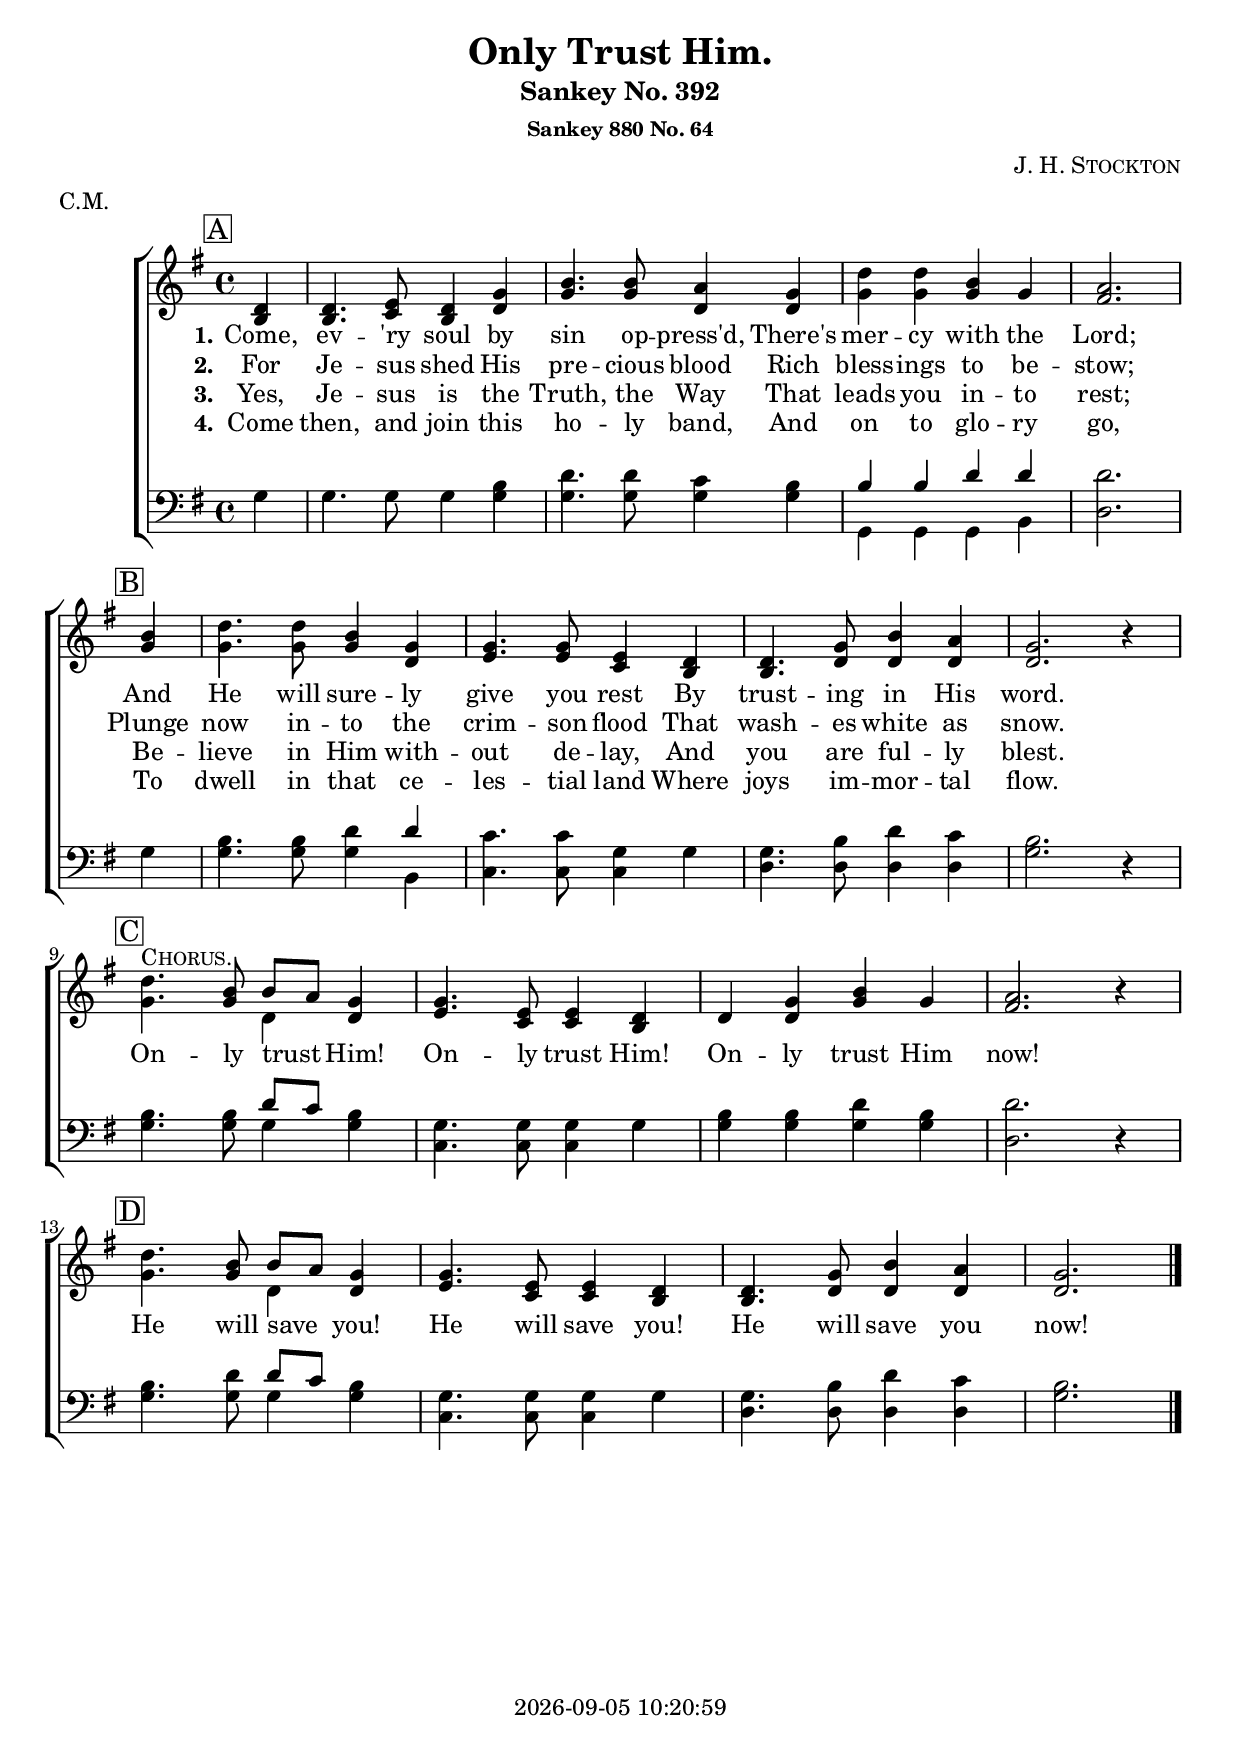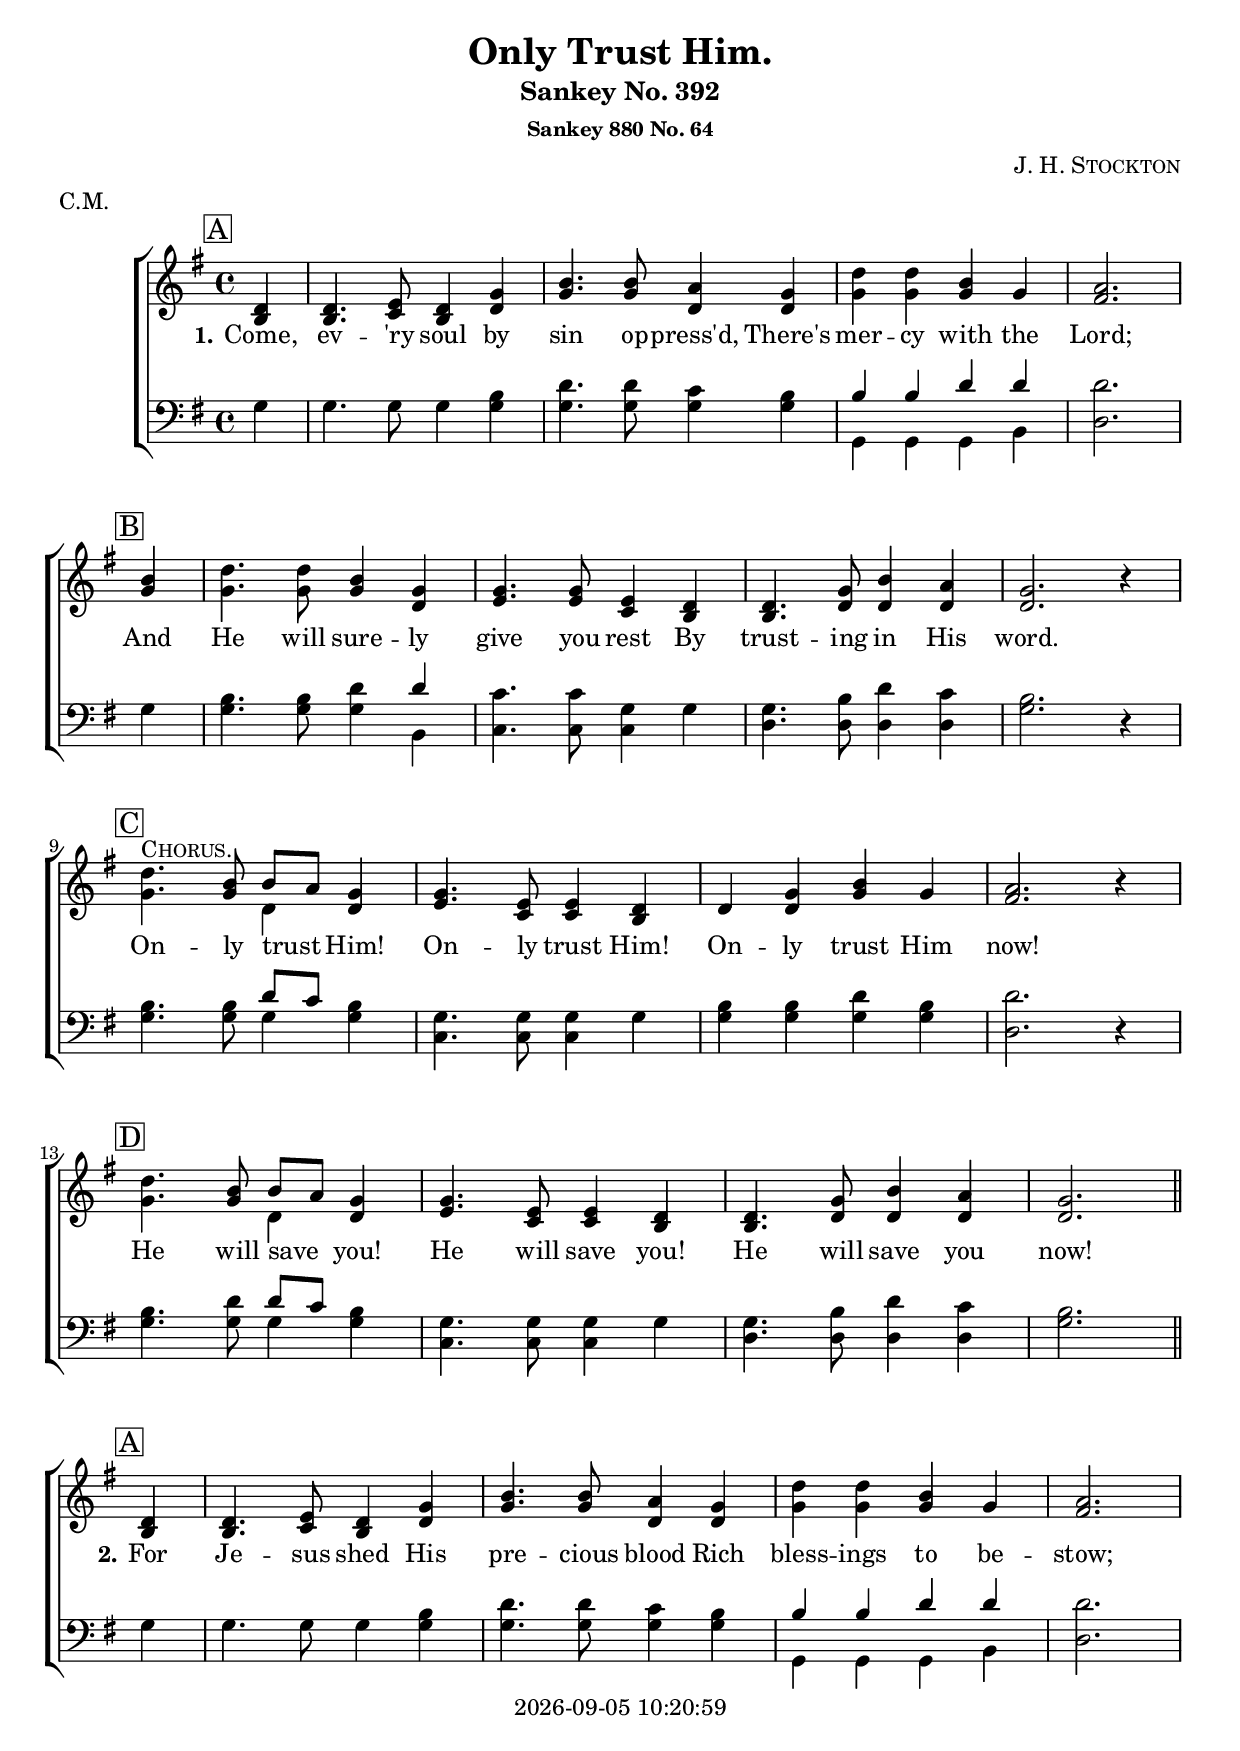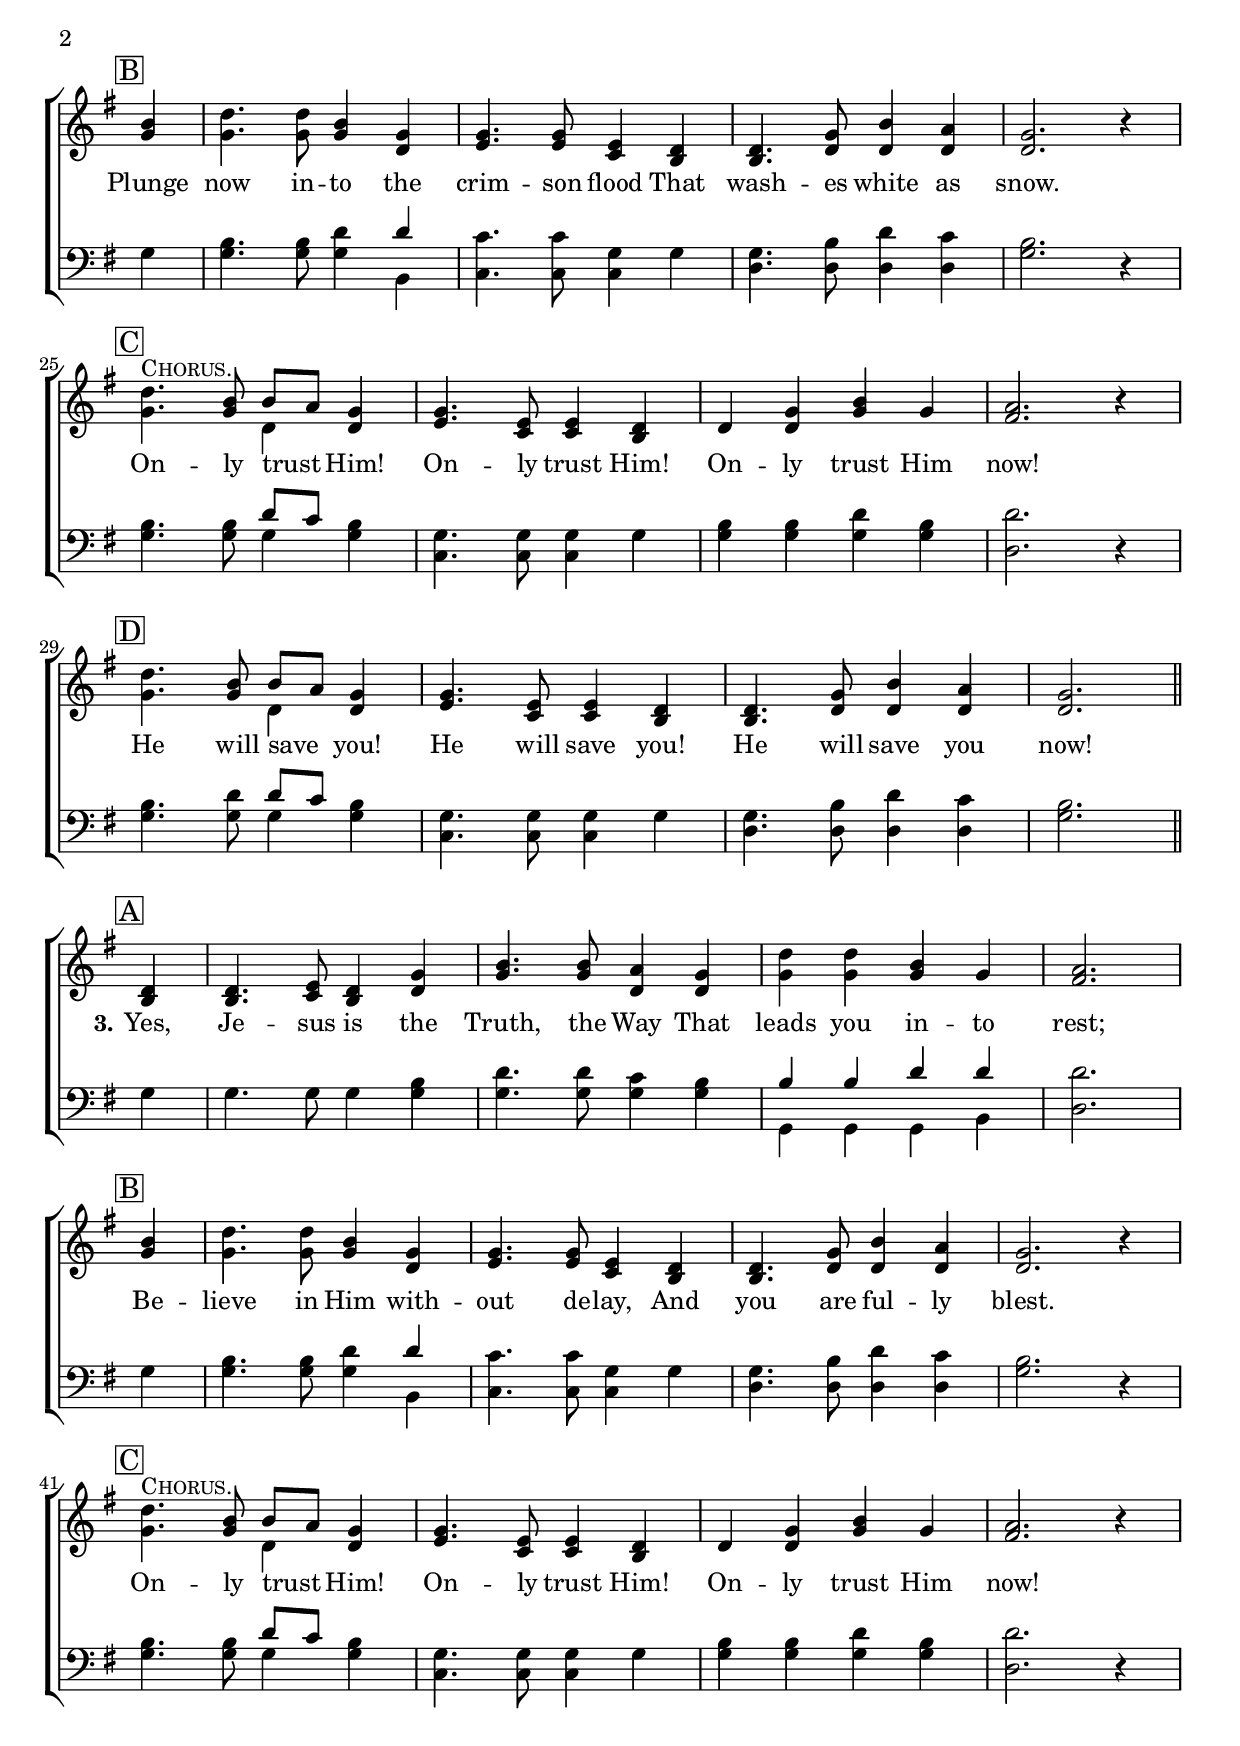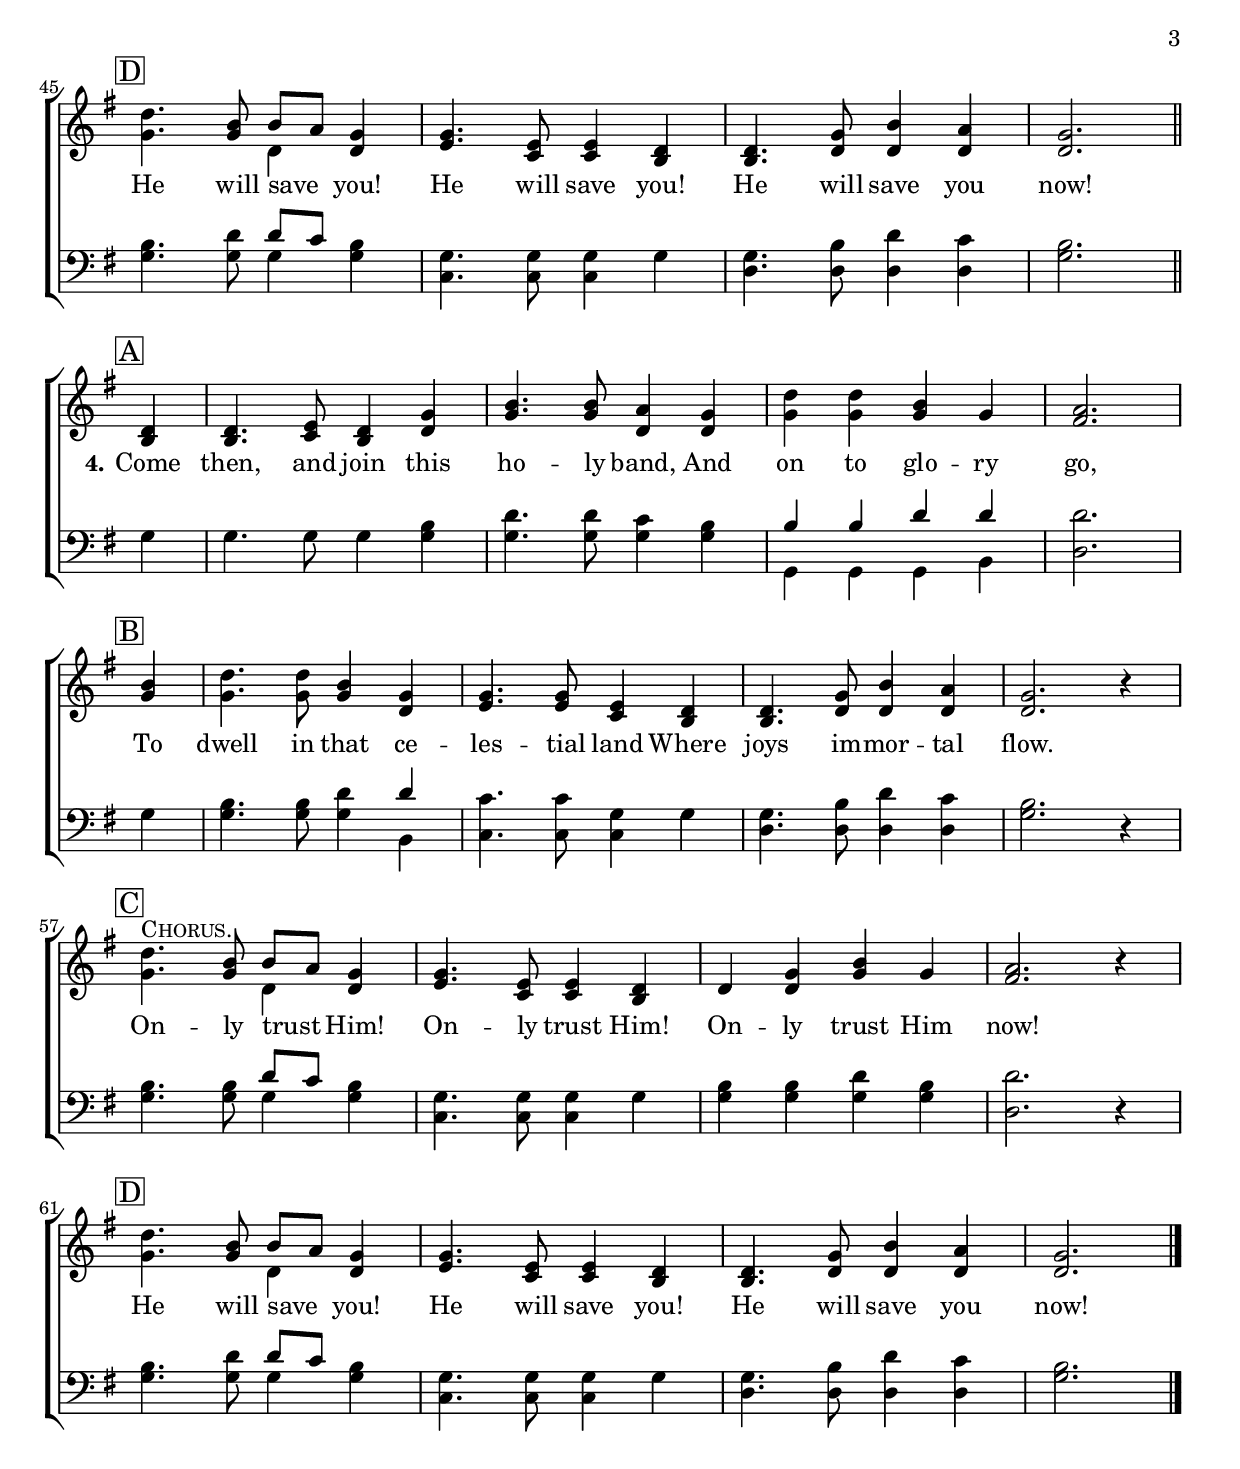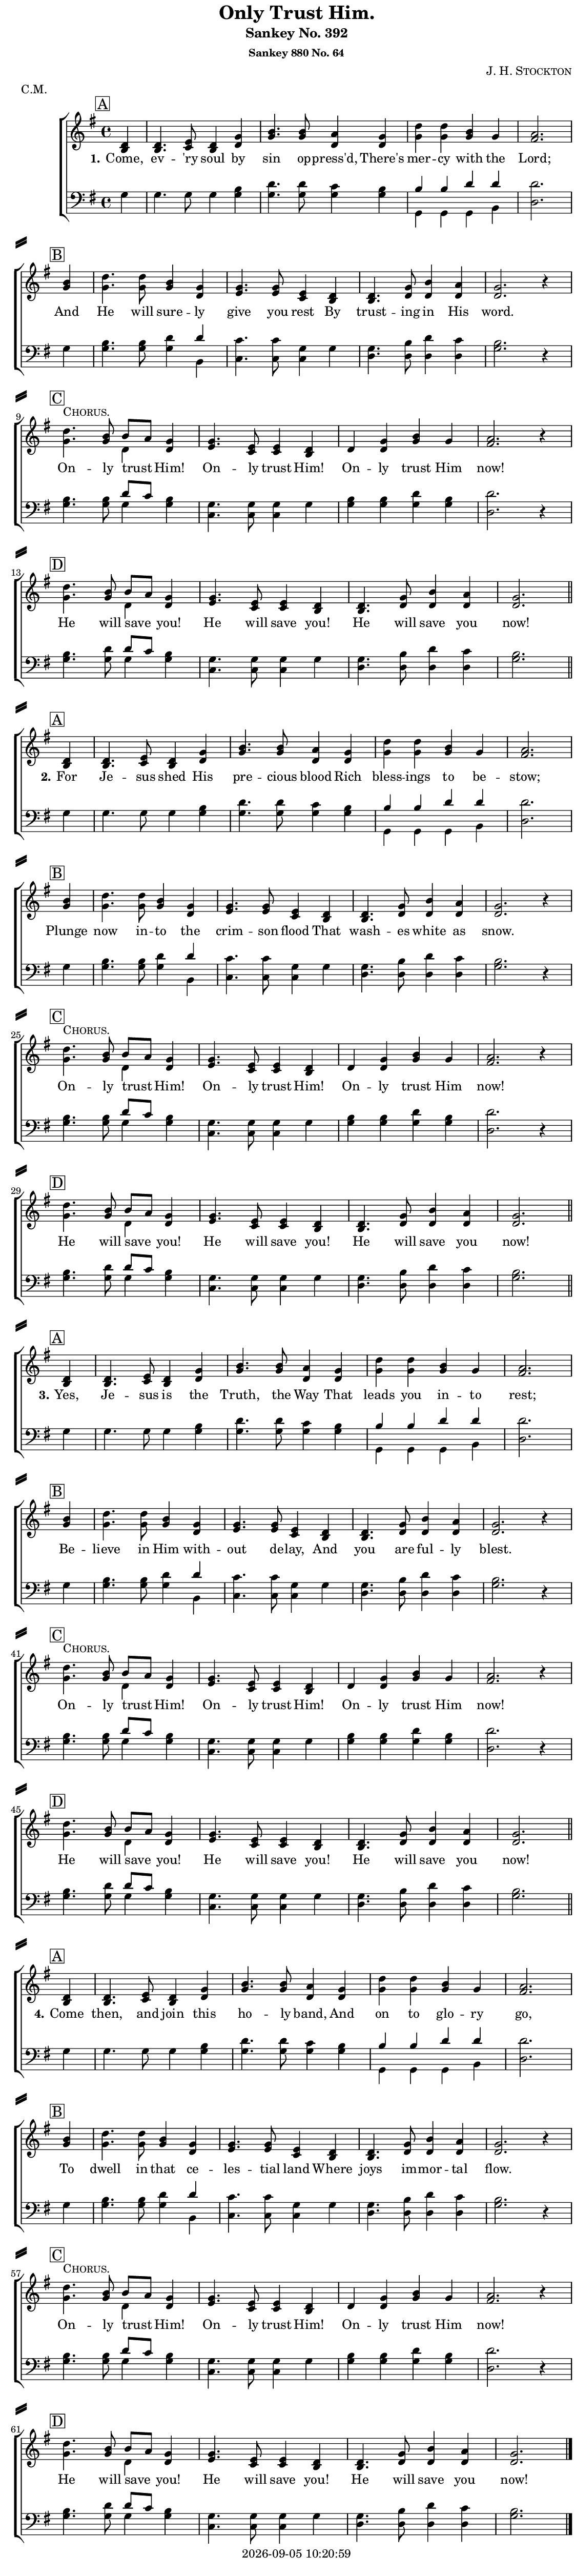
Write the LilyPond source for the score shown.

\version "2.22.1"

\include "articulate.ly"

today = #(strftime "%Y-%m-%d %H:%M:%S" (localtime (current-time)))

\header {
% centered at top
%  dedication  = "dedication"
  title       = "Only Trust Him."
  subtitle    = "Sankey No. 392"
  subsubtitle = "Sankey 880 No. 64"
%  instrument  = "instrument"
  
% arrangement of following lines:
%
%  poet    composer
%  meter   arranger
%  piece       opus

  composer    = \markup\smallCaps "J. H. Stockton"
%  arranger    = "arranger"
%  opus        = "opus"

%  poet        = \markup\smallCaps ""
  meter       = \markup\smallCaps "C.M."
%  piece       = \markup\smallCaps "piece"

% centered at bottom
% tagline     = "tagline" % default lilypond version
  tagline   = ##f
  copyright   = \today
}

% #(set-global-staff-size 16)

global = {
  \key g \major
  \time 4/4
  \partial 4
}

RehearsalTrack = {
% \set Score.currentBarNumber = #5
  \mark \markup { \box "A" } s4 s1*3 s2.
  \mark \markup { \box "B" } s4 s1*4
  \mark \markup { \box "C" }    s1*4
  \mark \markup { \box "D" }    s1*3 s2.
}

TempoTrack = {
  \set Score.tempoHideNote = ##t
  \tempo 4=120
}

nl = { \bar "||" \break }

soprano = \relative {
  \autoBeamOff
  d'4
  d4. e8 d4 g
  b4. 8 a4 g
  d'4 4 b g
  a2. \bar "|" \break b4
  d4. 8 b4 g % B
  g4. 8 e4 d
  d4. g8 b4 a
  g2. r4 \break
  d'4.^\markup\smallCaps Chorus. b8 b[a] g4 % C
  g4. e8 4 d
  d4 g b g
  a2. r4
  d4. b8 8[a] g4 % D
  g4. e8 4 d
  d4. g8 b4 a
  g2.
}

alto = \relative {
  \autoBeamOff
  b4
  b4. c8 b4 d
  g4. 8 d4 4
  g4 4 4 4
  fis2. g4
  g4. 8 4 d % B
  e4. 8 c4 b
  b4. d8 4 4
  d2. r4
  g4. 8 d4 4 % C
  e4. c8 4 b
  d4 4 g g
  fis2. r4
  g4. 8 d4 4 % D
  e4. c8 4 b
  b4. d8 4 4
  d2.
}

tenor = \relative {
  \autoBeamOff
  g4
  g4. 8 4 b
  d4. 8 c4 b
  b4 4 d d
  d2. g,4
  b4. 8 d4 4 % B
  c4. 8 g4 4
  g4. b8 d4 c
  b2. r4
  b4. 8 d[c] b4 % C
  g4. 8 4 4
  b4 4 d b
  d2. r4
  b4. d8 d[c] b4 % D
  g4. 8 4 4
  g4. b8 d4 c
  b2.
}

bass = \relative {
  \autoBeamOff
  g4
  g4. 8 4 4
  g4. 8 4 4
  g,4 4 4 b
  d2. g4
  g4. 8 4 b, % B
  c4. 8 4 g'
  d4. 8 4 4
  g2. r4
  g4. 8 4 4
  c,4. 8 4 g'
  g4 4 4 4
  d2. r4
  g4. 8 4 4 % D
  c,4. 8 4 g'
  d4. 8 4 4
  g2.
}

nom  = {   \set ignoreMelismata = ##t }
yesm = { \unset ignoreMelismata       }

chorus = \lyricmode {
  On -- ly trust Him!
  On -- ly trust Him!
  On -- ly trust Him now!
  He will save you!
  He will save you!
  He will save you now!
}

chorusMen = \lyricmode {
}

verses = 4

wordsOne = \lyricmode {
  \set stanza = "1."
  Come, ev -- 'ry soul by sin op -- press'd,
  There's mer -- cy with the Lord;
  And He will sure -- ly give you rest
  By trust -- ing in His word.
}
  
wordsTwo = \lyricmode {
  \set stanza = "2."
  For Je -- sus shed His pre -- cious blood
  Rich bless -- ings to be -- stow;
  Plunge now in -- to the crim -- son flood
  That wash -- es white as snow.
}
  
wordsThree = \lyricmode {
  \set stanza = "3."
  Yes, Je -- sus is the Truth, the Way
  That leads you in -- to rest;
  Be -- lieve in Him with -- out de -- lay,
  And you are ful -- ly blest.
}
  
wordsFour = \lyricmode {
  \set stanza = "4."
  Come then, and join this ho -- ly band,
  And on to glo -- ry go,
  To dwell in that ce -- les -- tial land
  Where joys im -- mor -- tal flow.
}
  
wordsMidi = \lyricmode {
  \set stanza = "1."
  "Come, " ev "'ry " "soul " "by " "sin " op "press'd, "
  "\nThere's " mer "cy " "with " "the " "Lord; "
  "\nAnd " "He " "will " sure "ly " "give " "you " "rest "
  "\nBy " trust "ing " "in " "His " "word. "
  "\nOn" "ly " "trust " "Him! "
  "\nOn" "ly " "trust " "Him! "
  "\nOn" "ly " "trust " "Him " "now! "
  "\nHe " "will " "save " "you! "
  "\nHe " "will " "save " "you! "
  "\nHe " "will " "save " "you " "now! "

  \set stanza = "2."
  "\nFor " Je "sus " "shed " "His " pre "cious " "blood "
  "\nRich " bless "ings " "to " be "stow; "
  "\nPlunge " "now " in "to " "the " crim "son " "flood "
  "\nThat " wash "es " "white " "as " "snow. "
  "\nOn" "ly " "trust " "Him! "
  "\nOn" "ly " "trust " "Him! "
  "\nOn" "ly " "trust " "Him " "now! "
  "\nHe " "will " "save " "you! "
  "\nHe " "will " "save " "you! "
  "\nHe " "will " "save " "you " "now! "

  \set stanza = "3."
  "\nYes, " Je "sus " "is " "the " "Truth, " "the " "Way "
  "\nThat " "leads " "you " in "to " "rest; "
  "\nBe" "lieve " "in " "Him " with "out " de "lay, "
  "\nAnd " "you " "are " ful "ly " "blest. "
  "\nOn" "ly " "trust " "Him! "
  "\nOn" "ly " "trust " "Him! "
  "\nOn" "ly " "trust " "Him " "now! "
  "\nHe " "will " "save " "you! "
  "\nHe " "will " "save " "you! "
  "\nHe " "will " "save " "you " "now! "

  \set stanza = "4."
  "\nCome " "then, " "and " "join " "this " ho "ly " "band, "
  "\nAnd " "on " "to " glo "ry " "go, "
  "\nTo " "dwell " "in " "that " ce les "tial " "land "
  "\nWhere " "joys " im mor "tal " "flow. "
  "\nOn" "ly " "trust " "Him! "
  "\nOn" "ly " "trust " "Him! "
  "\nOn" "ly " "trust " "Him " "now! "
  "\nHe " "will " "save " "you! "
  "\nHe " "will " "save " "you! "
  "\nHe " "will " "save " "you " "now! "
}

wordsMidiMen = \lyricmode {
}

\book {
  \bookOutputSuffix "midi"
  \score {
%    \articulate
        \new ChoirStaff <<
                                % Soprano staff
          \new Staff = soprano
          <<
            \new Voice { \repeat unfold \verses \TempoTrack     }
            \new Voice { \global \repeat unfold \verses \soprano \bar "|." }
            \addlyrics \wordsMidi
          >>
                                % Alto staff
          \new Staff = alto
          <<
            \new Voice { \global \repeat unfold \verses { \alto \nl } \bar "|." }
          >>
                                % Tenor staff
          \new Staff = tenor
          <<
            \clef "treble_8"
            \new Voice { \global \repeat unfold \verses \tenor }
            \addlyrics \wordsMidiMen
          >>
                                % Bass staff
          \new Staff = bass
          <<
            \clef "bass"
            \new Voice { \global \repeat unfold \verses \bass }
          >>
        >>
    \midi {}
  }
}

\book {
  \bookOutputSuffix "repeat"
  \score {
        \new ChoirStaff <<
                                  % Joint soprano/alto staff
          \new Staff = women \with { printPartCombineTexts = ##f }
          <<
            \new Voice \RehearsalTrack
            \new Voice \TempoTrack
            \new NullVoice = "aligner" \soprano
            \new Voice \partCombine { \global \soprano \bar "|." } { \global \alto }
            \new Lyrics \lyricsto "aligner" { \wordsOne \chorus }
            \new Lyrics \lyricsto "aligner"   \wordsTwo
            \new Lyrics \lyricsto "aligner"   \wordsThree
            \new Lyrics \lyricsto "aligner"   \wordsFour
          >>
                                  % Joint tenor/bass staff
          \new Staff = men \with { printPartCombineTexts = ##f }
          <<
            \clef "bass"
            \new Voice \partCombine { \global \tenor } { \global \bass }
            \new NullVoice = alignerT { \tenor }
          >>
          \new Lyrics \with {alignAboveContext = men} \lyricsto alignerT \chorusMen
        >>
    \layout {
      indent = 1.5\cm
      \pointAndClickOff
      \context {
        \Staff \RemoveAllEmptyStaves
      }
    }
  }
}

\book {
  \bookOutputSuffix "single"
  \score {
        \new ChoirStaff <<
                                  % Joint soprano/alto staff
          \new Staff = women \with { printPartCombineTexts = ##f }
          <<
            \new Voice { \repeat unfold \verses \RehearsalTrack }
            \new Voice { \repeat unfold \verses \TempoTrack }
            \new NullVoice = "aligner" { \repeat unfold \verses \soprano }
            \new Voice \partCombine { \global \repeat unfold \verses \soprano \bar "|." }
                                    { \global \repeat unfold \verses { \alto \nl } \bar "|." }
            \new Lyrics \lyricsto "aligner" { \wordsOne   \chorus
                                              \wordsTwo   \chorus
                                              \wordsThree \chorus
                                              \wordsFour  \chorus
                                            }
          >>
                                  % Joint tenor/bass staff
          \new Staff = men \with { printPartCombineTexts = ##f }
          <<
            \clef "bass"
            \new Voice \partCombine { \global \repeat unfold \verses \tenor }
                                    { \global \repeat unfold \verses \bass }
            \new NullVoice = alignerT { \repeat unfold \verses \tenor }
          >>
          \new Lyrics \with {alignAboveContext = men} \lyricsto alignerT { \repeat unfold \verses \chorusMen }
        >>
    \layout {
      indent = 1.5\cm
      \pointAndClickOff
      \context {
        \Staff \RemoveAllEmptyStaves
      }
    }
  }
}

\book {
  \bookOutputSuffix "singlepage"
  \paper {
    top-margin = 0
    left-margin = 7
    right-margin = 1
    paper-width = 190\mm
    page-breaking = #ly:one-page-breaking
    system-system-spacing.basic-distance = #15
    system-separator-markup = \slashSeparator
  }
  \score {
        \new ChoirStaff <<
                                  % Joint soprano/alto staff
          \new Staff = women \with { printPartCombineTexts = ##f }
          <<
            \new Voice { \repeat unfold \verses \RehearsalTrack }
            \new Voice { \repeat unfold \verses \TempoTrack }
            \new NullVoice = "aligner" { \repeat unfold \verses \soprano }
            \new Voice \partCombine { \global \repeat unfold \verses \soprano \bar "|." }
                                    { \global \repeat unfold \verses { \alto \nl } \bar "|." }
            \new Lyrics \lyricsto "aligner" { \wordsOne   \chorus
                                              \wordsTwo   \chorus
                                              \wordsThree \chorus
                                              \wordsFour  \chorus
                                            }
          >>
                                  % Joint tenor/bass staff
          \new Staff = men \with { printPartCombineTexts = ##f }
          <<
            \clef "bass"
            \new Voice \partCombine { \global \repeat unfold \verses \tenor }
                                    { \global \repeat unfold \verses \bass }
            \new NullVoice = alignerT { \repeat unfold \verses \tenor }
          >>
          \new Lyrics \with {alignAboveContext = men} \lyricsto alignerT { \repeat unfold \verses \chorusMen }
        >>
    \layout {
      indent = 1.5\cm
      \pointAndClickOff
      \context {
        \Staff \RemoveAllEmptyStaves
      }
    }
  }
}
